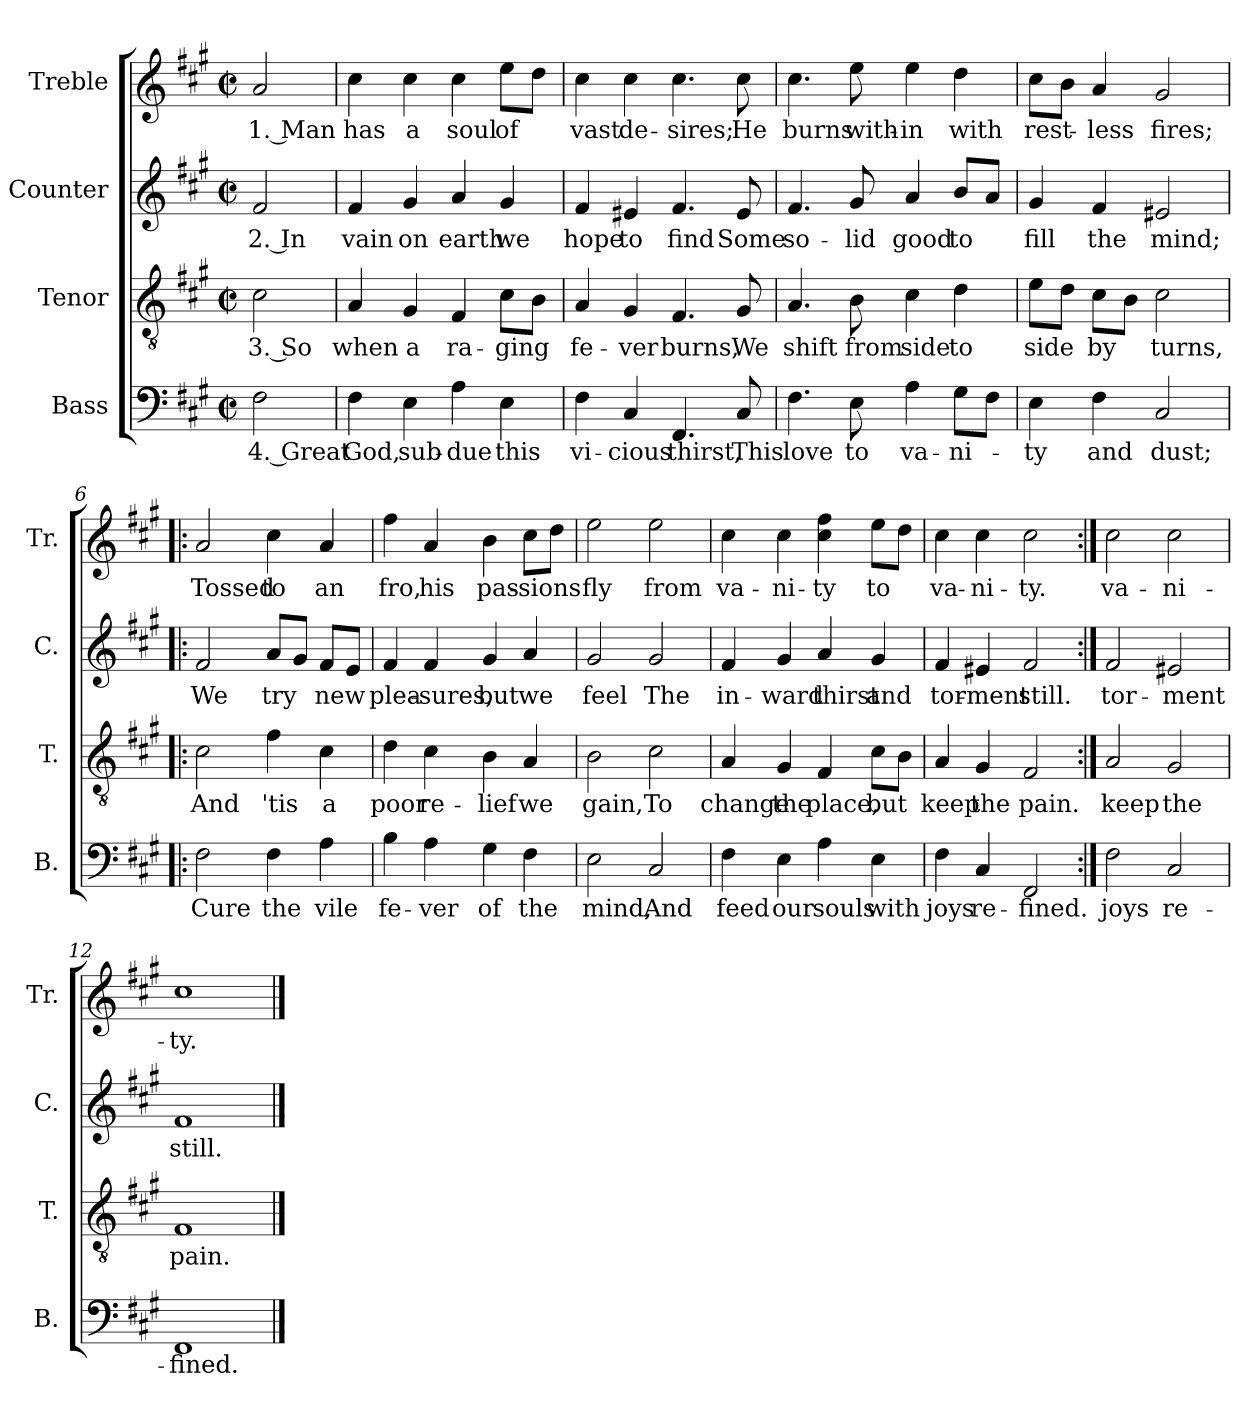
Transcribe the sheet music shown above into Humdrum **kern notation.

**kern	**text	**kern	**text	**kern	**text	**kern	**text
*part4	*part4	*part3	*part3	*part2	*part2	*part1	*part1
*staff4	*staff4	*staff3	*staff3	*staff2	*staff2	*staff1	*staff1
*I"Bass	*	*I"Tenor	*	*I"Counter	*	*I"Treble	*
*I'B.	*	*I'T.	*	*I'C.	*	*I'Tr.	*
*clefF4	*	*clefGv2	*	*clefG2	*	*clefG2	*
*k[f#c#g#]	*	*k[f#c#g#]	*	*k[f#c#g#]	*	*k[f#c#g#]	*
*M2/2	*	*M2/2	*	*M2/2	*	*M2/2	*
*met(c|)	*	*met(c|)	*	*met(c|)	*	*met(c|)	*
*MM120	*	*MM120	*	*MM120	*	*MM120	*
=1	=1	=1	=1	=1	=1	=1	=1
2F#\	4. Great	2c#\	3. So	2f#/	2. In	2a/	1. Man
=2	=2	=2	=2	=2	=2	=2	=2
4F#\	God,	4A/	when	4f#/	vain	4cc#\	has
4E\	sub-	4G#/	a	4g#/	on	4cc#\	a
4A\	-due	4F#/	ra-	4a/	earth	4cc#\	soul
4E\	this	8c#\L	-ging	4g#/	we	8ee\L	of
.	.	8B\J	.	.	.	8dd\J	.
=3	=3	=3	=3	=3	=3	=3	=3
4F#\	vi-	4A/	fe-	4f#/	hope	4cc#\	vast
4C#/	-cious	4G#/	-ver	4e#X/	to	4cc#\	de-
4.FF#/	thirst,	4.F#/	burns,	4.f#/	find	4.cc#\	-sires;
8C#/	This	8G#/	We	8e#/	Some	8cc#\	He
=4	=4	=4	=4	=4	=4	=4	=4
4.F#\	love	4.A/	shift	4.f#/	so-	4.cc#\	burns
8E\	to	8B\	from	8g#/	-lid	8ee\	with-
4A\	va-	4c#\	side	4a/	good	4ee\	-in
8G#\L	-ni-	4d\	to	8b/L	to	4dd\	with
8F#\J	.	.	.	8a/J	.	.	.
=5	=5	=5	=5	=5	=5	=5	=5
4E\	-ty	8e\L	side	4g#/	fill	8cc#\L	rest-
.	.	8d\J	.	.	.	8b\J	.
4F#\	and	8c#\L	by	4f#/	the	4a/	-less
.	.	8B\J	.	.	.	.	.
2C#/	dust;	2c#\	turns,	2e#X/	mind;	2g#/	fires;
!!LO:LB:g=z
=6!|:	=6!|:	=6!|:	=6!|:	=6!|:	=6!|:	=6!|:	=6!|:
2F#\	Cure	2c#\	And	2f#/	We	2a/	Tossed
4F#\	the	4f#\	'tis	8a/L	try	4cc#\	to
.	.	.	.	8g#/J	.	.	.
4A\	vile	4c#\	a	8f#/L	new	4a/	an
.	.	.	.	8e/J	.	.	.
=7	=7	=7	=7	=7	=7	=7	=7
4B\	fe-	4d\	poor	4f#/	plea-	4ff#\	fro,
4A\	-ver	4c#\	re-	4f#/	-sures,	4a/	his
4G#\	of	4B\	-lief	4g#/	but	4b\	pas-
4F#\	the	4A/	we	4a/	we	8cc#\L	-sions
.	.	.	.	.	.	8dd\J	.
=8	=8	=8	=8	=8	=8	=8	=8
2E\	mind,	2B\	gain,	2g#/	feel	2ee\	fly
2C#/	And	2c#\	To	2g#/	The	2ee\	from
=9	=9	=9	=9	=9	=9	=9	=9
4F#\	feed	4A/	change	4f#/	in-	4cc#\	va-
4E\	our	4G#/	the	4g#/	-ward	4cc#\	-ni-
4A\	souls	4F#/	place,	4a/	thirst	4cc#\ 4ff#\	-ty
4E\	with	8c#\L	but	4g#/	and	8ee\L	to
.	.	8B\J	.	.	.	8dd\J	.
=10	=10	=10	=10	=10	=10	=10	=10
4F#\	joys	4A/	keep	4f#/	tor-	4cc#\	va-
4C#/	re-	4G#/	the	4e#X/	-ment	4cc#\	-ni-
2FF#/	-fined.	2F#/	pain.	2f#/	still.	2cc#\	-ty.
=11:|!	=11:|!	=11:|!	=11:|!	=11:|!	=11:|!	=11:|!	=11:|!
2F#\	joys	2A/	keep	2f#/	tor-	2cc#\	va-
2C#/	re-	2G#/	the	2e#X/	-ment	2cc#\	-ni-
=12	=12	=12	=12	=12	=12	=12	=12
1FF#	-fined.	1F#	pain.	1f#	still.	1cc#	-ty.
==	==	==	==	==	==	==	==
*-	*-	*-	*-	*-	*-	*-	*-
